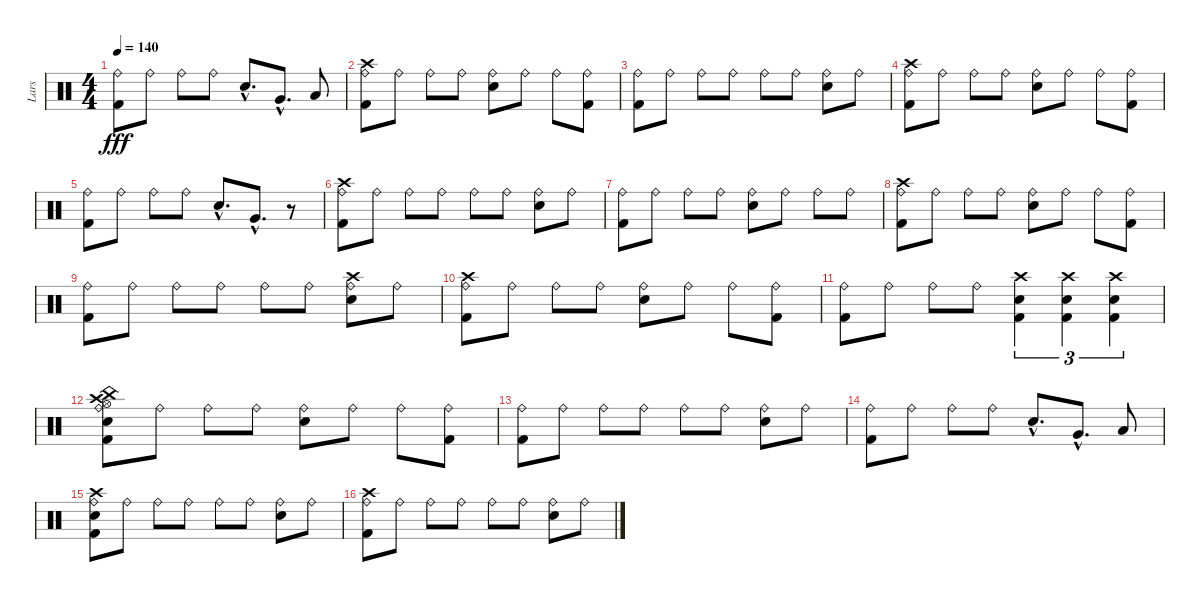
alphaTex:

\track ("Lars" "Lars") {instrument percussion}
\staff {score}
\articulation defaults
\ts (4 4)
\tempo 140
\clef neutral
\ks c
("Ride (bell)" "Kick (hit) 2").8{dy fff} "Ride (bell)".8 "Ride (bell)".8 "Ride (bell)".8 "Snare (hit) 2"{hac}.8{d} "Very Low Tom (hit)"{hac}.8{d} "Low Floor Tom (hit)".8 |
("Crash high (hit)" "Ride (bell)" "Kick (hit) 2").8 "Ride (bell)".8 "Ride (bell)".8 "Ride (bell)".8 ("Ride (bell)" "Snare (hit) 2").8 "Ride (bell)".8 "Ride (bell)".8 ("Ride (bell)" "Kick (hit) 2").8 |
("Ride (bell)" "Kick (hit) 2").8 "Ride (bell)".8 "Ride (bell)".8 "Ride (bell)".8 "Ride (bell)".8 "Ride (bell)".8 ("Ride (bell)" "Snare (hit) 2").8 "Ride (bell)".8 |
("Crash high (hit)" "Ride (bell)" "Kick (hit) 2").8 "Ride (bell)".8 "Ride (bell)".8 "Ride (bell)".8 ("Ride (bell)" "Snare (hit) 2").8 "Ride (bell)".8 "Ride (bell)".8 ("Ride (bell)" "Kick (hit) 2").8 |
("Ride (bell)" "Kick (hit) 2").8 "Ride (bell)".8 "Ride (bell)".8 "Ride (bell)".8 "Snare (hit) 2"{hac}.8{d} "Very Low Tom (hit)"{hac}.8{d} r.8 |
("Crash high (hit)" "Ride (bell)" "Kick (hit) 2").8 "Ride (bell)".8 "Ride (bell)".8 "Ride (bell)".8 "Ride (bell)".8 "Ride (bell)".8 ("Ride (bell)" "Snare (hit) 2").8 "Ride (bell)".8 |
("Ride (bell)" "Kick (hit) 2").8 "Ride (bell)".8 "Ride (bell)".8 "Ride (bell)".8 ("Ride (bell)" "Snare (hit) 2").8 "Ride (bell)".8 "Ride (bell)".8 "Ride (bell)".8 |
("Crash high (hit)" "Ride (bell)" "Kick (hit) 2").8 "Ride (bell)".8 "Ride (bell)".8 "Ride (bell)".8 ("Ride (bell)" "Snare (hit) 2").8 "Ride (bell)".8 "Ride (bell)".8 ("Ride (bell)" "Kick (hit) 2").8 |
("Ride (bell)" "Kick (hit) 2").8 "Ride (bell)".8 "Ride (bell)".8 "Ride (bell)".8 "Ride (bell)".8 "Ride (bell)".8 ("Crash high (hit)" "Ride (bell)" "Snare (hit) 2").8 "Ride (bell)".8 |
("Crash high (hit)" "Ride (bell)" "Kick (hit) 2").8 "Ride (bell)".8 "Ride (bell)".8 "Ride (bell)".8 ("Ride (bell)" "Snare (hit) 2").8 "Ride (bell)".8 "Ride (bell)".8 ("Ride (bell)" "Kick (hit) 2").8 |
("Ride (bell)" "Kick (hit) 2").8 "Ride (bell)".8 "Ride (bell)".8 "Ride (bell)".8 ("Crash high (hit)" "Snare (hit) 2" "Kick (hit) 2").4{tu (3 2)} ("Crash high (hit)" "Snare (hit) 2" "Kick (hit) 2").4{tu (3 2)} ("Crash high (hit)" "Snare (hit) 2" "Kick (hit) 2").4{tu (3 2)} |
("Hi-Hat (open)" "China (hit)" "Crash high (hit)" "Snare (hit) 2" "Ride (bell)" "Kick (hit) 2").8 "Ride (bell)".8 "Ride (bell)".8 "Ride (bell)".8 ("Ride (bell)" "Snare (hit) 2").8 "Ride (bell)".8 "Ride (bell)".8 ("Ride (bell)" "Kick (hit) 2").8 |
("Ride (bell)" "Kick (hit) 2").8 "Ride (bell)".8 "Ride (bell)".8 "Ride (bell)".8 "Ride (bell)".8 "Ride (bell)".8 ("Ride (bell)" "Snare (hit) 2").8 "Ride (bell)".8 |
("Ride (bell)" "Kick (hit) 2").8 "Ride (bell)".8 "Ride (bell)".8 "Ride (bell)".8 "Snare (hit) 2"{hac}.8{d} "Very Low Tom (hit)"{hac}.8{d} "Low Floor Tom (hit)".8 |
("Crash high (hit)" "Snare (hit) 2" "Ride (bell)" "Kick (hit) 2").8 "Ride (bell)".8 "Ride (bell)".8 "Ride (bell)".8 "Ride (bell)".8 "Ride (bell)".8 ("Ride (bell)" "Snare (hit) 2").8 "Ride (bell)".8 |
("Crash high (hit)" "Ride (bell)" "Kick (hit) 2").8 "Ride (bell)".8 "Ride (bell)".8 "Ride (bell)".8 "Ride (bell)".8 "Ride (bell)".8 ("Ride (bell)" "Snare (hit) 2").8 "Ride (bell)".8
